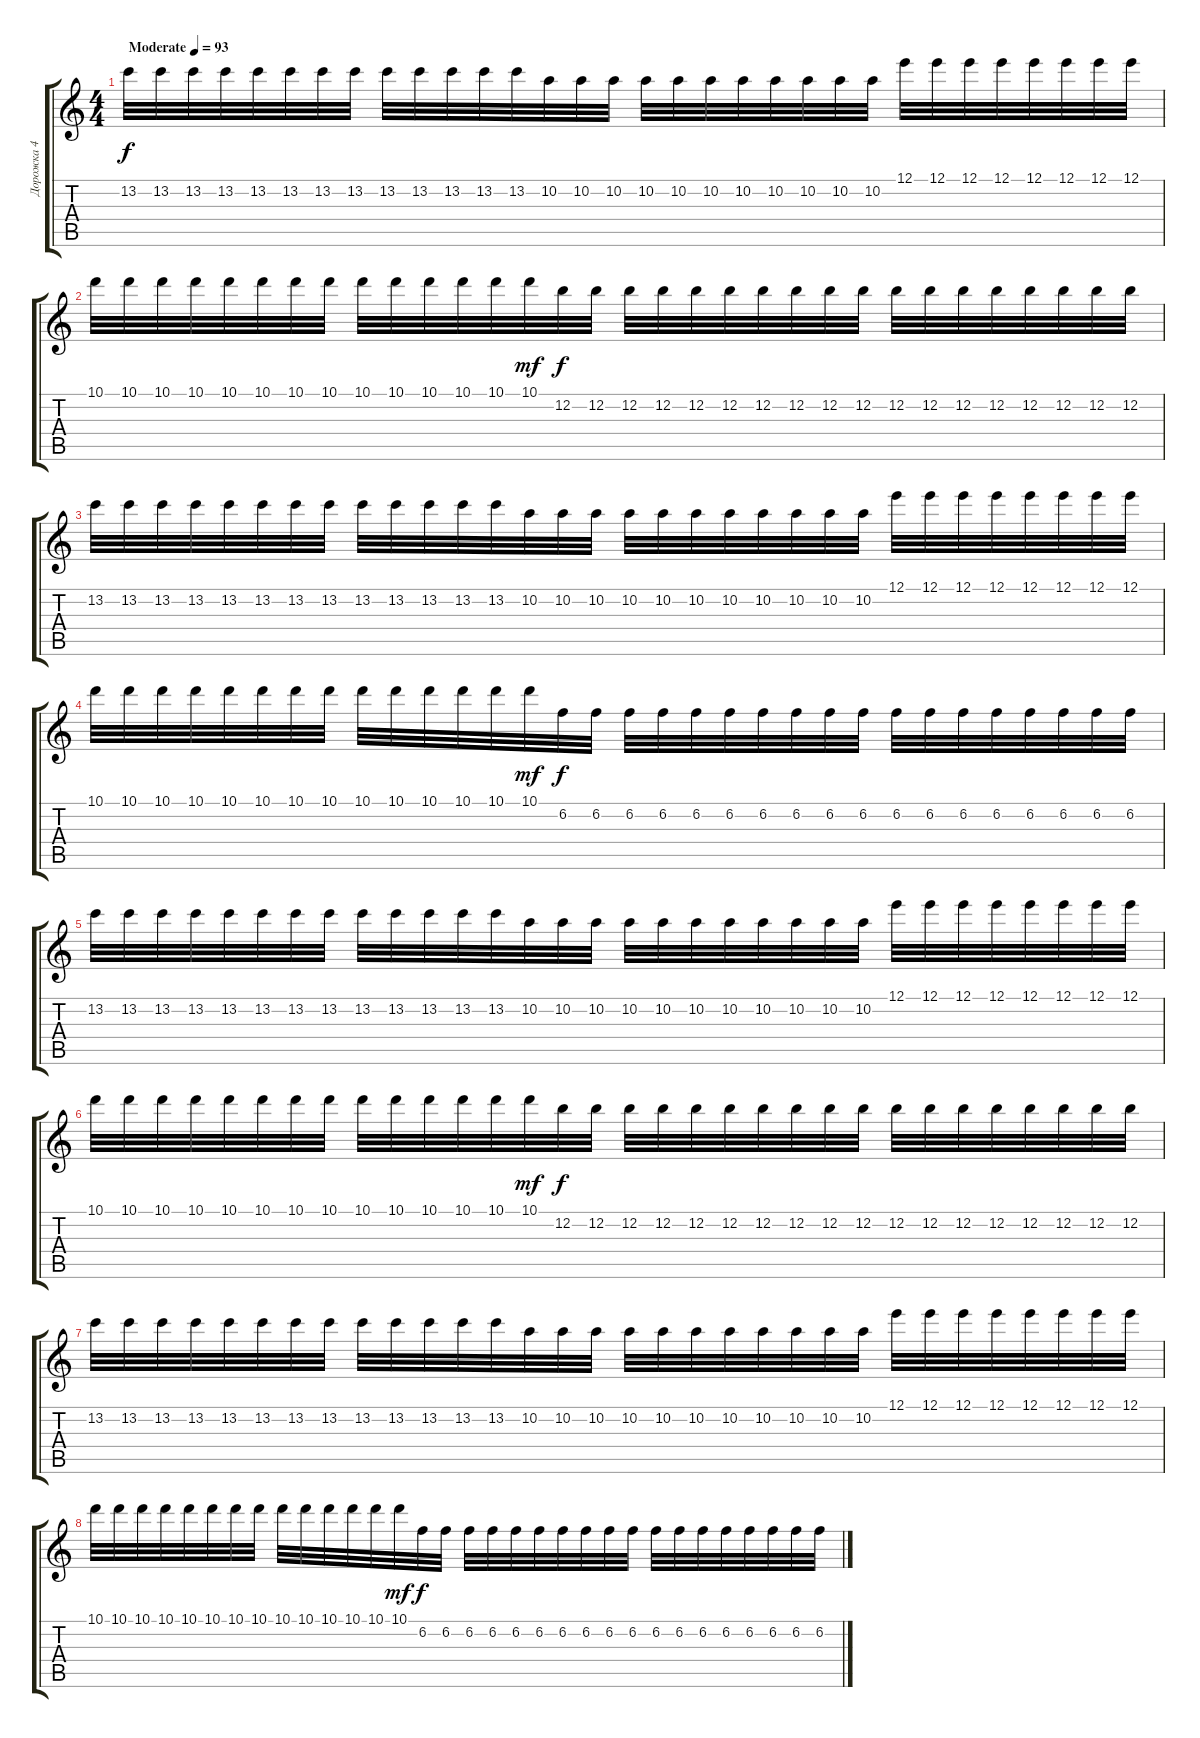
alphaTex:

\track ("Дорожка 4" "Дорожка 4") {instrument distortionguitar}
\staff {score tabs}
\tuning (E4 B3 G3 D3 A2 D2) {hide}
\ts (4 4)
\tempo (93 "Moderate")
\clef g2
\ks c
13.2.32{dy f instrument distortionguitar} 13.2.32 13.2.32 13.2.32 13.2.32 13.2.32 13.2.32 13.2.32 13.2.32 13.2.32 13.2.32 13.2.32 13.2.32 10.2.32 10.2.32 10.2.32 10.2.32 10.2.32 10.2.32 10.2.32 10.2.32 10.2.32 10.2.32 10.2.32 12.1.32 12.1.32 12.1.32 12.1.32 12.1.32 12.1.32 12.1.32 12.1.32 |
10.1.32 10.1.32 10.1.32 10.1.32 10.1.32 10.1.32 10.1.32 10.1.32 10.1.32 10.1.32 10.1.32 10.1.32 10.1.32 10.1.32{dy mf} 12.2.32{dy f} 12.2.32 12.2.32 12.2.32 12.2.32 12.2.32 12.2.32 12.2.32 12.2.32 12.2.32 12.2.32 12.2.32 12.2.32 12.2.32 12.2.32 12.2.32 12.2.32 12.2.32 |
13.2.32 13.2.32 13.2.32 13.2.32 13.2.32 13.2.32 13.2.32 13.2.32 13.2.32 13.2.32 13.2.32 13.2.32 13.2.32 10.2.32 10.2.32 10.2.32 10.2.32 10.2.32 10.2.32 10.2.32 10.2.32 10.2.32 10.2.32 10.2.32 12.1.32 12.1.32 12.1.32 12.1.32 12.1.32 12.1.32 12.1.32 12.1.32 |
10.1.32 10.1.32 10.1.32 10.1.32 10.1.32 10.1.32 10.1.32 10.1.32 10.1.32 10.1.32 10.1.32 10.1.32 10.1.32 10.1.32{dy mf} 6.2.32{dy f} 6.2.32 6.2.32 6.2.32 6.2.32 6.2.32 6.2.32 6.2.32 6.2.32 6.2.32 6.2.32 6.2.32 6.2.32 6.2.32 6.2.32 6.2.32 6.2.32 6.2.32 |
13.2.32 13.2.32 13.2.32 13.2.32 13.2.32 13.2.32 13.2.32 13.2.32 13.2.32 13.2.32 13.2.32 13.2.32 13.2.32 10.2.32 10.2.32 10.2.32 10.2.32 10.2.32 10.2.32 10.2.32 10.2.32 10.2.32 10.2.32 10.2.32 12.1.32 12.1.32 12.1.32 12.1.32 12.1.32 12.1.32 12.1.32 12.1.32 |
10.1.32 10.1.32 10.1.32 10.1.32 10.1.32 10.1.32 10.1.32 10.1.32 10.1.32 10.1.32 10.1.32 10.1.32 10.1.32 10.1.32{dy mf} 12.2.32{dy f} 12.2.32 12.2.32 12.2.32 12.2.32 12.2.32 12.2.32 12.2.32 12.2.32 12.2.32 12.2.32 12.2.32 12.2.32 12.2.32 12.2.32 12.2.32 12.2.32 12.2.32 |
13.2.32 13.2.32 13.2.32 13.2.32 13.2.32 13.2.32 13.2.32 13.2.32 13.2.32 13.2.32 13.2.32 13.2.32 13.2.32 10.2.32 10.2.32 10.2.32 10.2.32 10.2.32 10.2.32 10.2.32 10.2.32 10.2.32 10.2.32 10.2.32 12.1.32 12.1.32 12.1.32 12.1.32 12.1.32 12.1.32 12.1.32 12.1.32 |
10.1.32 10.1.32 10.1.32 10.1.32 10.1.32 10.1.32 10.1.32 10.1.32 10.1.32 10.1.32 10.1.32 10.1.32 10.1.32 10.1.32{dy mf} 6.2.32{dy f} 6.2.32 6.2.32 6.2.32 6.2.32 6.2.32 6.2.32 6.2.32 6.2.32 6.2.32 6.2.32 6.2.32 6.2.32 6.2.32 6.2.32 6.2.32 6.2.32 6.2.32
